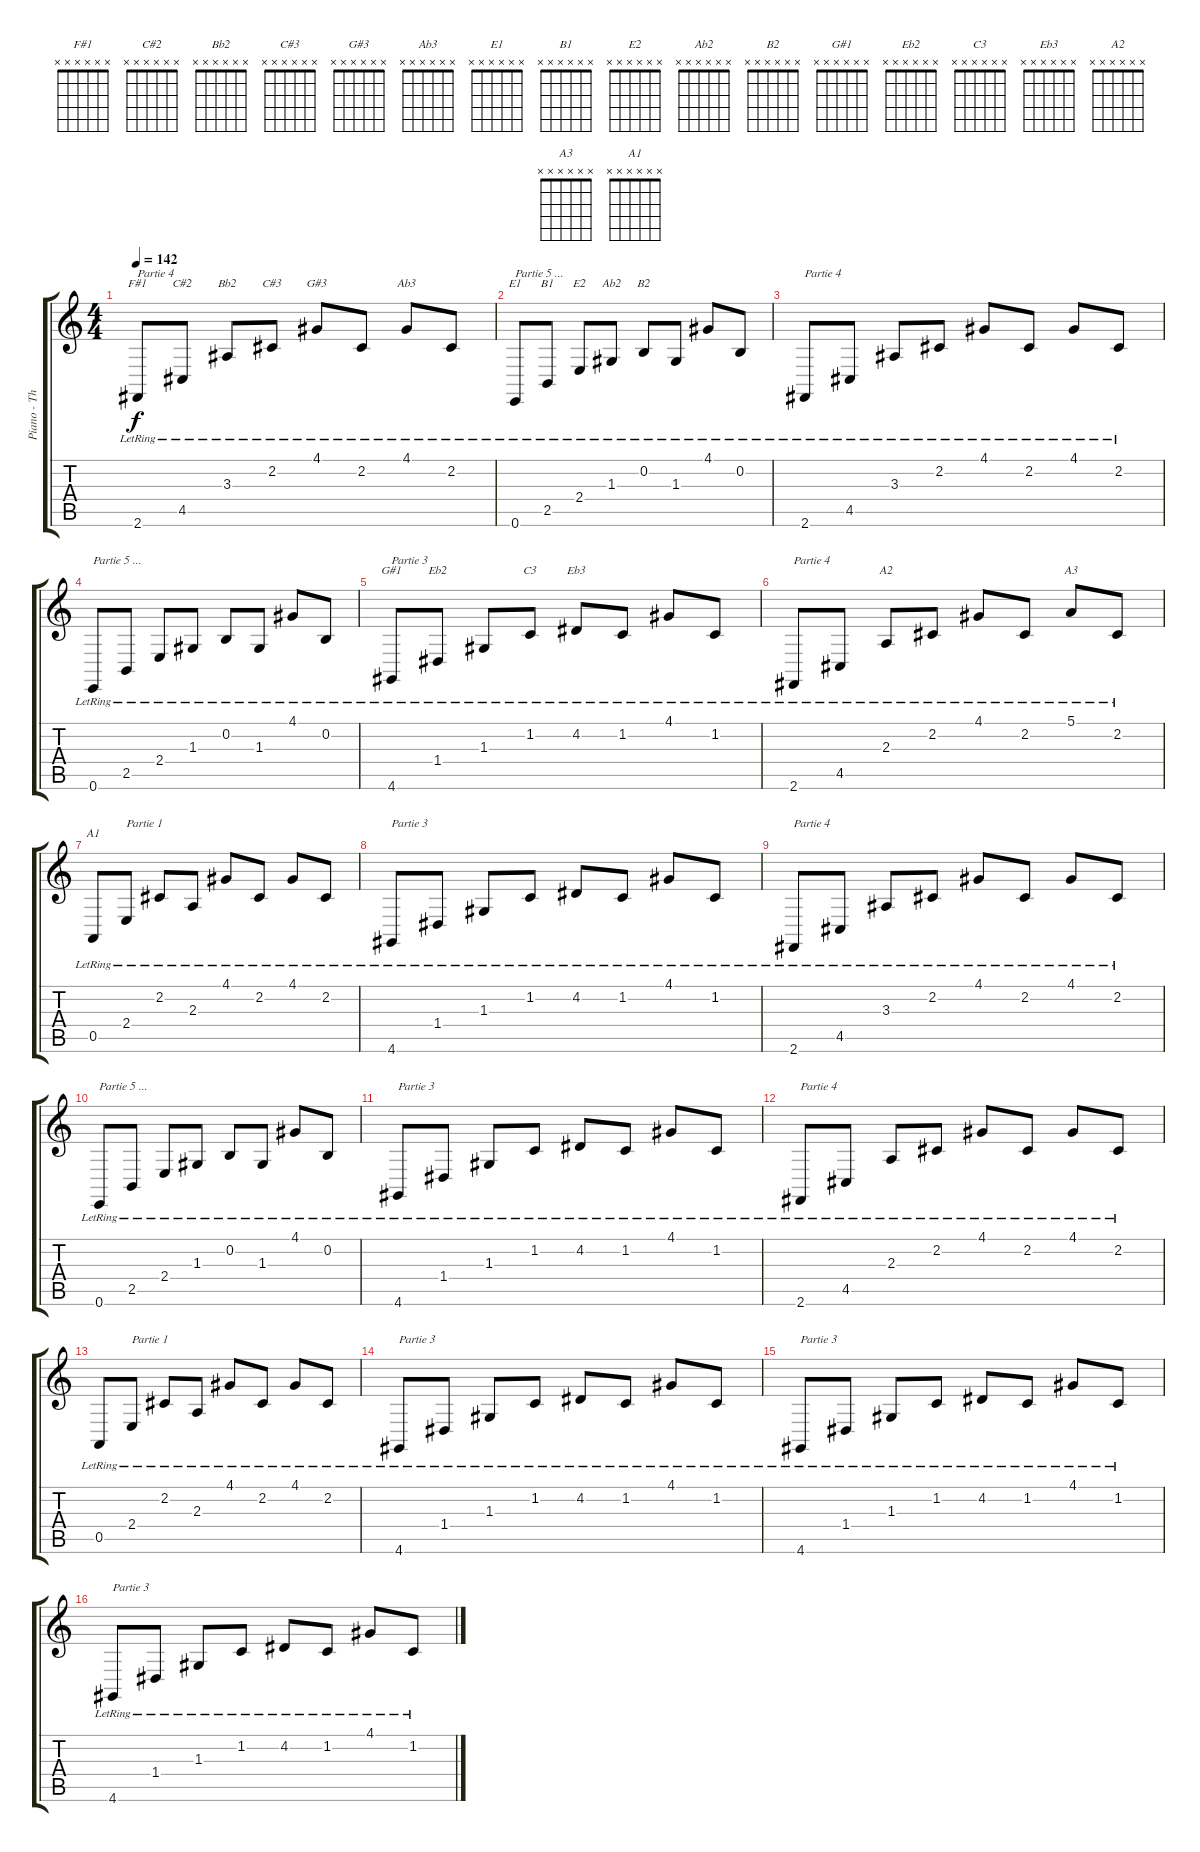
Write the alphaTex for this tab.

\track ("Piano - Thom Yorke" "Piano - Th") {instrument acousticgrandpiano}
\staff {score tabs}
\tuning (E4 B3 G3 D3 A2 E2) {hide}
\chord ("F#1" x x x x x x) {firstfret 0}
\chord ("C#2" x x x x x x) {firstfret 0}
\chord ("Bb2" x x x x x x) {firstfret 0}
\chord ("C#3" x x x x x x) {firstfret 0}
\chord ("G#3" x x x x x x) {firstfret 0}
\chord ("Ab3" x x x x x x) {firstfret 0}
\chord ("E1" x x x x x x) {firstfret 0}
\chord ("B1" x x x x x x) {firstfret 0}
\chord ("E2" x x x x x x) {firstfret 0}
\chord ("Ab2" x x x x x x) {firstfret 0}
\chord ("B2" x x x x x x) {firstfret 0}
\chord ("G#1" x x x x x x) {firstfret 0}
\chord ("Eb2" x x x x x x) {firstfret 0}
\chord ("C3" x x x x x x) {firstfret 0}
\chord ("Eb3" x x x x x x) {firstfret 0}
\chord ("A2" x x x x x x) {firstfret 0}
\chord ("A3" x x x x x x) {firstfret 0}
\chord ("A1" x x x x x x) {firstfret 0}
\ts (4 4)
\tempo 142
\clef g2
\ks c
2.6{lr}.8{ch "F#1" txt "Partie 4" dy f} 4.5{lr}.8{ch "C#2"} 3.3{lr}.8{ch "Bb2"} 2.2{lr}.8{ch "C#3"} 4.1{lr}.8{ch "G#3"} 2.2{lr}.8 4.1{lr}.8{ch "Ab3"} 2.2{lr}.8 |
0.6{lr}.8{ch "E1" txt "Partie 5 ..."} 2.5{lr}.8{ch "B1"} 2.4{lr}.8{ch "E2"} 1.3{lr}.8{ch "Ab2"} 0.2{lr}.8{ch "B2"} 1.3{lr}.8 4.1{lr}.8 0.2{lr}.8 |
2.6{lr}.8{txt "Partie 4"} 4.5{lr}.8 3.3{lr}.8 2.2{lr}.8 4.1{lr}.8 2.2{lr}.8 4.1{lr}.8 2.2{lr}.8 |
0.6{lr}.8{txt "Partie 5 ..."} 2.5{lr}.8 2.4{lr}.8 1.3{lr}.8 0.2{lr}.8 1.3{lr}.8 4.1{lr}.8 0.2{lr}.8 |
4.6{lr}.8{ch "G#1" txt "Partie 3"} 1.4{lr}.8{ch "Eb2"} 1.3{lr}.8 1.2{lr}.8{ch "C3"} 4.2{lr}.8{ch "Eb3"} 1.2{lr}.8 4.1{lr}.8 1.2{lr}.8 |
2.6{lr}.8{txt "Partie 4"} 4.5{lr}.8 2.3{lr}.8{ch "A2"} 2.2{lr}.8 4.1{lr}.8 2.2{lr}.8 5.1{lr}.8{ch "A3"} 2.2{lr}.8 |
0.5{lr}.8{ch "A1"} 2.4{lr}.8{txt "Partie 1"} 2.2{lr}.8 2.3{lr}.8 4.1{lr}.8 2.2{lr}.8 4.1{lr}.8 2.2{lr}.8 |
4.6{lr}.8{txt "Partie 3"} 1.4{lr}.8 1.3{lr}.8 1.2{lr}.8 4.2{lr}.8 1.2{lr}.8 4.1{lr}.8 1.2{lr}.8 |
2.6{lr}.8{txt "Partie 4"} 4.5{lr}.8 3.3{lr}.8 2.2{lr}.8 4.1{lr}.8 2.2{lr}.8 4.1{lr}.8 2.2{lr}.8 |
0.6{lr}.8{txt "Partie 5 ..."} 2.5{lr}.8 2.4{lr}.8 1.3{lr}.8 0.2{lr}.8 1.3{lr}.8 4.1{lr}.8 0.2{lr}.8 |
4.6{lr}.8{txt "Partie 3"} 1.4{lr}.8 1.3{lr}.8 1.2{lr}.8 4.2{lr}.8 1.2{lr}.8 4.1{lr}.8 1.2{lr}.8 |
2.6{lr}.8{txt "Partie 4"} 4.5{lr}.8 2.3{lr}.8 2.2{lr}.8 4.1{lr}.8 2.2{lr}.8 4.1{lr}.8 2.2{lr}.8 |
0.5{lr}.8 2.4{lr}.8{txt "Partie 1"} 2.2{lr}.8 2.3{lr}.8 4.1{lr}.8 2.2{lr}.8 4.1{lr}.8 2.2{lr}.8 |
4.6{lr}.8{txt "Partie 3"} 1.4{lr}.8 1.3{lr}.8 1.2{lr}.8 4.2{lr}.8 1.2{lr}.8 4.1{lr}.8 1.2{lr}.8 |
4.6{lr}.8{txt "Partie 3"} 1.4{lr}.8 1.3{lr}.8 1.2{lr}.8 4.2{lr}.8 1.2{lr}.8 4.1{lr}.8 1.2{lr}.8 |
4.6{lr}.8{txt "Partie 3"} 1.4{lr}.8 1.3{lr}.8 1.2{lr}.8 4.2{lr}.8 1.2{lr}.8 4.1{lr}.8 1.2{lr}.8
